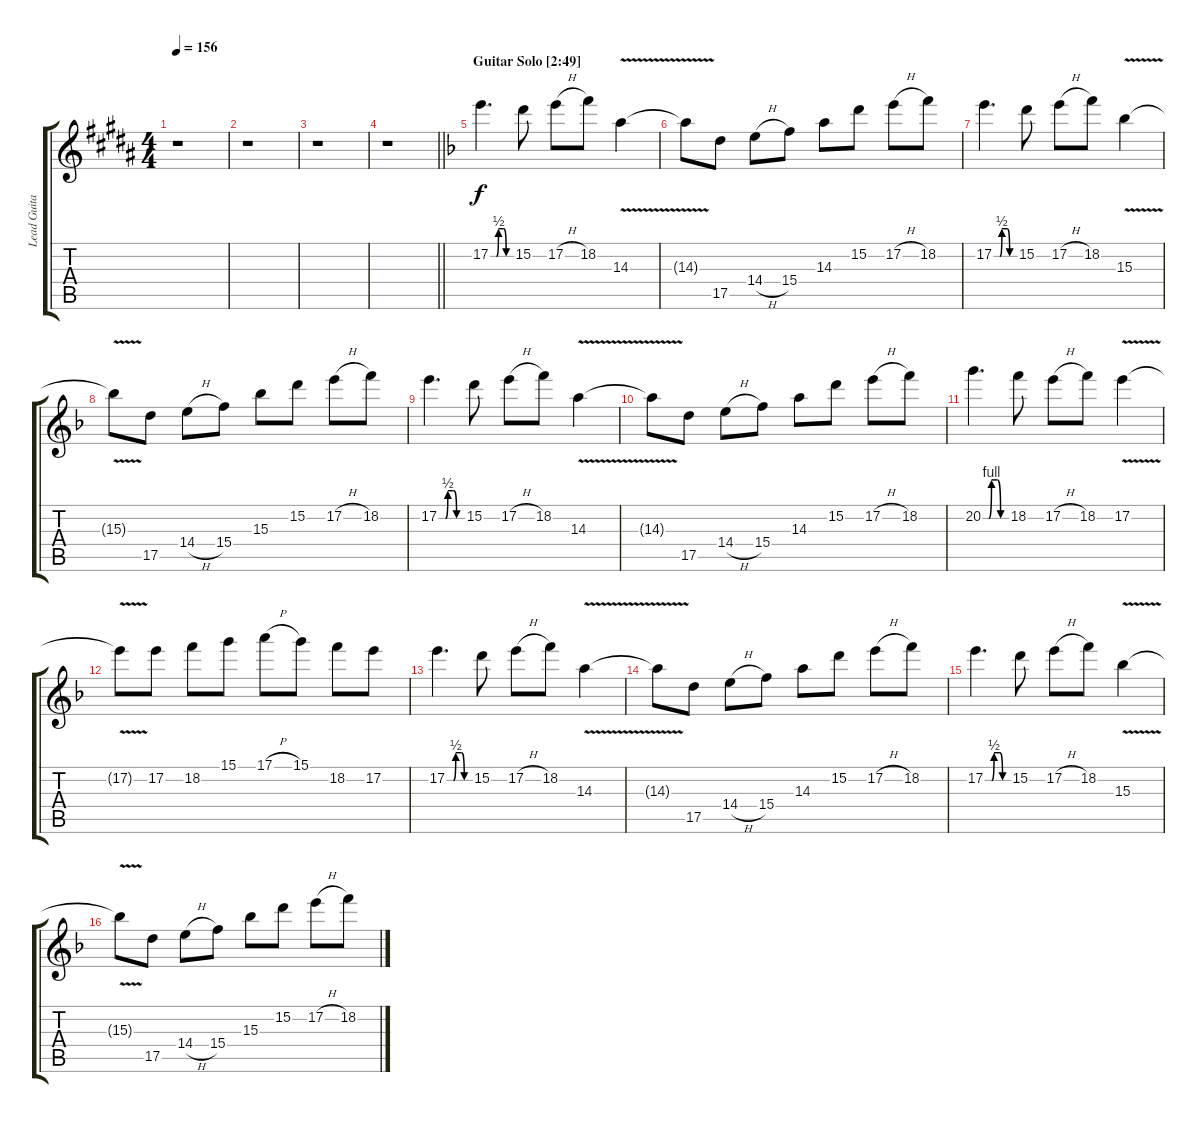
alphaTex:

\track ("Lead Guitar" "Lead Guita") {instrument overdrivenguitar}
\staff {score tabs}
\tuning (E4 B3 G3 D3 A2 E2) {hide}
\ts (4 4)
\tempo 156
\clef g2
\ks g#minor
r.1{dy f} |
r.1 |
r.1 |
\barLineRight lightlight
r.1 |
\section ("" "Guitar Solo [2:49]")
\ks dminor
17.2{be (custom 0 0 17 0 23 2 38 2 45 0 60 0)}.4{d} 15.2.8 17.2{h}.8 18.2.8 14.3{v}.4 |
14.3{t}.8 17.5.8 14.4{h}.8 15.4.8 14.3.8 15.2.8 17.2{h}.8 18.2.8 |
17.2{be (custom 0 0 17 0 23 2 38 2 45 0 60 0)}.4{d} 15.2.8 17.2{h}.8 18.2.8 15.3{v}.4 |
15.3{t}.8 17.5.8 14.4{h}.8 15.4.8 15.3.8 15.2.8 17.2{h}.8 18.2.8 |
17.2{be (custom 0 0 17 0 23 2 38 2 45 0 60 0)}.4{d} 15.2.8 17.2{h}.8 18.2.8 14.3{v}.4 |
14.3{t}.8 17.5.8 14.4{h}.8 15.4.8 14.3.8 15.2.8 17.2{h}.8 18.2.8 |
20.2{be (custom 0 0 15 0 22 4 37 4 45 0 60 0)}.4{d} 18.2.8 17.2{h}.8 18.2.8 17.2{v}.4 |
17.2{t}.8 17.2.8 18.2.8 15.1.8 17.1{h}.8 15.1.8 18.2.8 17.2.8 |
17.2{be (custom 0 0 17 0 23 2 38 2 45 0 60 0)}.4{d} 15.2.8 17.2{h}.8 18.2.8 14.3{v}.4 |
14.3{t}.8 17.5.8 14.4{h}.8 15.4.8 14.3.8 15.2.8 17.2{h}.8 18.2.8 |
17.2{be (custom 0 0 17 0 23 2 38 2 45 0 60 0)}.4{d} 15.2.8 17.2{h}.8 18.2.8 15.3{v}.4 |
15.3{t}.8 17.5.8 14.4{h}.8 15.4.8 15.3.8 15.2.8 17.2{h}.8 18.2.8
